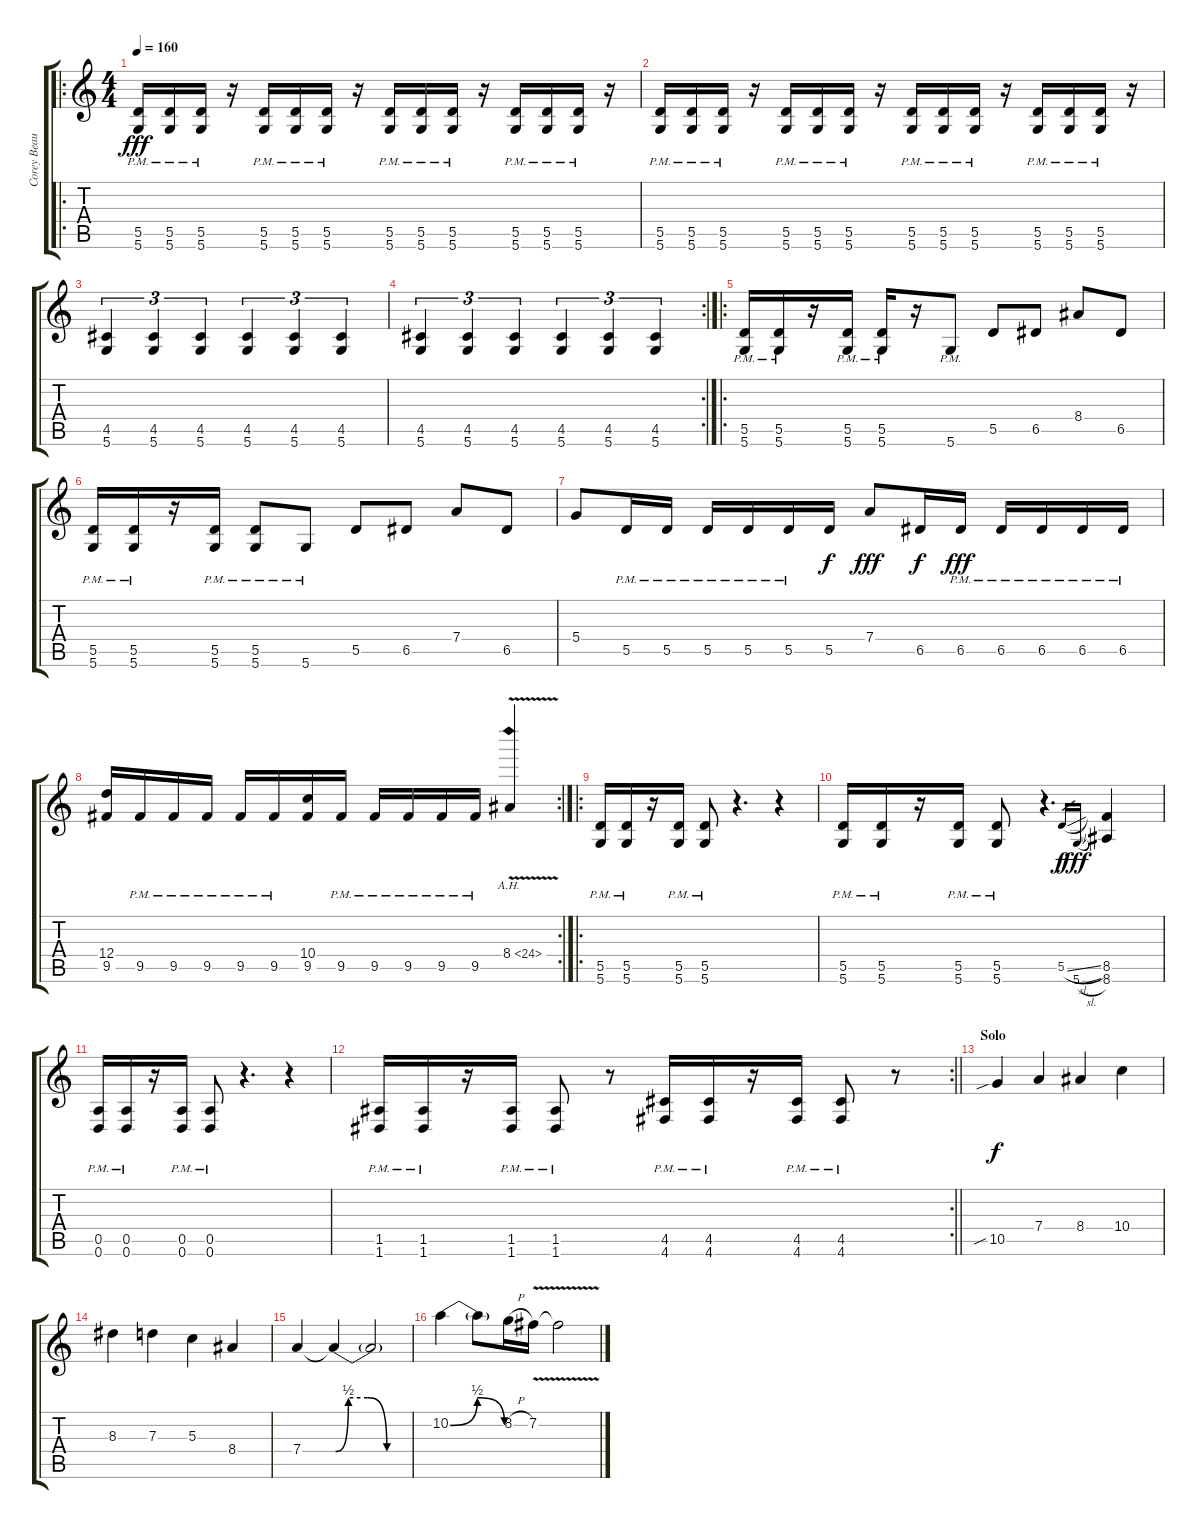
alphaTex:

\track ("Corey Beaulieu" "Corey Beau") {instrument distortionguitar}
\staff {score tabs}
\tuning (E4 B3 G3 D3 A2 D2) {hide}
\ro
\ts (4 4)
\tempo 160
\clef g2
\ks c
(5.5{pm} 5.6{pm}).16{dy fff} (5.5{pm} 5.6{pm}).16 (5.5{pm} 5.6{pm}).16 r.16 (5.5{pm} 5.6{pm}).16 (5.5{pm} 5.6{pm}).16 (5.5{pm} 5.6{pm}).16 r.16 (5.5{pm} 5.6{pm}).16 (5.5{pm} 5.6{pm}).16 (5.5{pm} 5.6{pm}).16 r.16 (5.5{pm} 5.6{pm}).16 (5.5{pm} 5.6{pm}).16 (5.5{pm} 5.6{pm}).16 r.16 |
(5.5{pm} 5.6{pm}).16 (5.5{pm} 5.6{pm}).16 (5.5{pm} 5.6{pm}).16 r.16 (5.5{pm} 5.6{pm}).16 (5.5{pm} 5.6{pm}).16 (5.5{pm} 5.6{pm}).16 r.16 (5.5{pm} 5.6{pm}).16 (5.5{pm} 5.6{pm}).16 (5.5{pm} 5.6{pm}).16 r.16 (5.5{pm} 5.6{pm}).16 (5.5{pm} 5.6{pm}).16 (5.5{pm} 5.6{pm}).16 r.16 |
(4.5 5.6).4{tu (3 2)} (4.5 5.6).4{tu (3 2)} (4.5 5.6).4{tu (3 2)} (4.5 5.6).4{tu (3 2)} (4.5 5.6).4{tu (3 2)} (4.5 5.6).4{tu (3 2)} |
\rc 2
(4.5 5.6).4{tu (3 2)} (4.5 5.6).4{tu (3 2)} (4.5 5.6).4{tu (3 2)} (4.5 5.6).4{tu (3 2)} (4.5 5.6).4{tu (3 2)} (4.5 5.6).4{tu (3 2)} |
\ro
(5.5{pm} 5.6{pm}).16 (5.5{pm} 5.6{pm}).16 r.16 (5.5{pm} 5.6{pm}).16 (5.5{pm} 5.6{pm}).16 r.16 5.6{pm}.8 5.5.8 6.5.8 8.4.8 6.5.8 |
(5.5{pm} 5.6{pm}).16 (5.5{pm} 5.6{pm}).16 r.16 (5.5{pm} 5.6{pm}).16 (5.5{pm} 5.6{pm}).8 5.6{pm}.8 5.5.8 6.5.8 7.4.8 6.5.8 |
5.4.8 5.5{pm}.16 5.5{pm}.16 5.5{pm}.16 5.5{pm}.16 5.5{pm}.16 5.5.16{dy f} 7.4.8{dy fff} 6.5.16{dy f} 6.5{pm}.16{dy fff} 6.5{pm}.16 6.5{pm}.16 6.5{pm}.16 6.5{pm}.16 |
\rc 2
(12.4 9.5).16 9.5{pm}.16 9.5{pm}.16 9.5{pm}.16 9.5{pm}.16 9.5{pm}.16 (10.4 9.5).16 9.5{pm}.16 9.5{pm}.16 9.5{pm}.16 9.5{pm}.16 9.5{pm}.16 8.4{ah 16 v}.4 |
\ro
(5.5{pm} 5.6{pm}).16 (5.5{pm} 5.6{pm}).16 r.16 (5.5{pm} 5.6{pm}).16 (5.5{pm} 5.6{pm}).8 r.4{d} r.4 |
(5.5{pm} 5.6{pm}).16 (5.5{pm} 5.6{pm}).16 r.16 (5.5{pm} 5.6{pm}).16 (5.5{pm} 5.6{pm}).8 r.4{d} 5.5{sl}.16{gr dy f} 5.6{sl}.16{gr dy fff} (8.5 8.6).4 |
(0.5{pm} 0.6{pm}).16 (0.5{pm} 0.6{pm}).16 r.16 (0.5{pm} 0.6{pm}).16 (0.5{pm} 0.6{pm}).8 r.4{d} r.4 |
\rc 2
\barLineRight lightlight
(1.5{pm} 1.6{pm}).16 (1.5{pm} 1.6{pm}).16 r.16 (1.5{pm} 1.6{pm}).16 (1.5{pm} 1.6{pm}).8 r.8 (4.5{pm} 4.6{pm}).16 (4.5{pm} 4.6{pm}).16 r.16 (4.5{pm} 4.6{pm}).16 (4.5{pm} 4.6{pm}).8 r.8 |
\section ("" "Solo")
10.5{sib}.4{dy f} 7.4.4 8.4.4 10.4.4 |
8.3.4 7.3.4 5.3.4 8.4.4 |
7.4.4 7.4{be (custom 0 0 10 2 25 2 40 0 60 0) t}.4 7.4{t}.2 |
10.2{be (bendrelease 0 0 10 2 43 2 60 0)}.4 10.2{t}.8 8.2{h}.16 7.2{v}.16 7.2{t}.2
